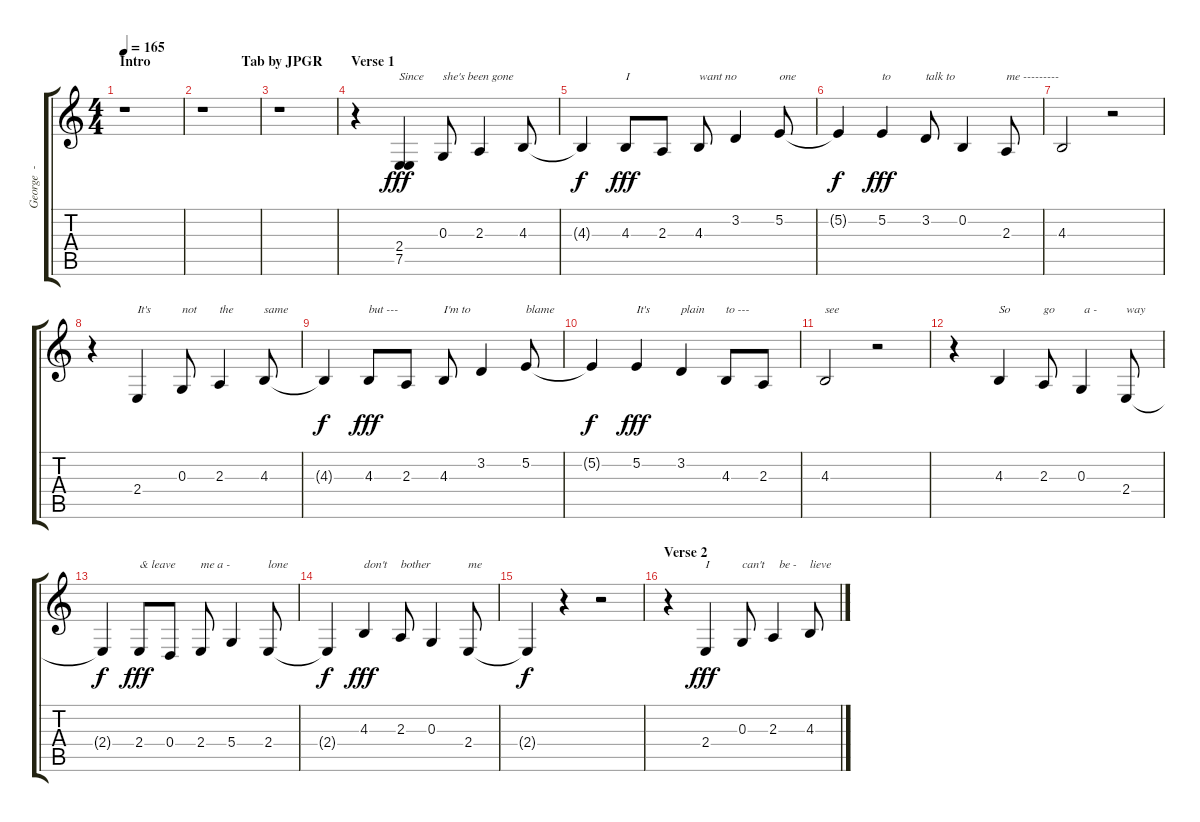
\track ("George  - Vocals" "George  - ") {instrument altosax}
\staff {score tabs}
\tuning (E4 B3 G3 D3 A2 E2) {hide}
\ts (4 4)
\section ("" "Intro                          Tab by JPGR")
\tempo 165
\clef g2
\ks c
r.1{dy fff instrument altosax} |
r.1 |
r.1 |
\section ("" "Verse 1")
r.4 (2.4 7.5).4{txt "Since"} 0.3.8{txt "she's been gone"} 2.3.4 4.3.8 |
4.3{t}.4{dy f} 4.3.8{txt "I" dy fff} 2.3.8 4.3.8{txt "want no"} 3.2.4 5.2.8{txt "one"} |
5.2{t}.4{dy f} 5.2.4{txt "to" dy fff} 3.2.8{txt "talk to"} 0.2.4 2.3.8{txt "me ---------"} |
4.3.2 r.2 |
r.4 2.4.4{txt "It's"} 0.3.8{txt "not"} 2.3.4{txt "the"} 4.3.8{txt "same"} |
4.3{t}.4{dy f} 4.3.8{txt "but ---" dy fff} 2.3.8 4.3.8{txt "I'm to"} 3.2.4 5.2.8{txt "blame"} |
5.2{t}.4{dy f} 5.2.4{txt "It's" dy fff} 3.2.4{txt "plain"} 4.3.8{txt "to ---"} 2.3.8 |
4.3.2{txt "see"} r.2 |
r.4 4.3.4{txt "So"} 2.3.8{txt "go"} 0.3.4{txt " a -"} 2.4.8{txt "way"} |
2.4{t}.4{dy f} 2.4.8{txt "& leave" dy fff} 0.4.8 2.4.8{txt "me a -"} 5.4.4 2.4.8{txt "lone"} |
2.4{t}.4{dy f} 4.3.4{txt "don't" dy fff} 2.3.8{txt "bother"} 0.3.4 2.4.8{txt "me"} |
2.4{t}.4{dy f} r.4 r.2 |
\section ("" "Verse 2")
r.4 2.4.4{txt "I" dy fff} 0.3.8{txt "can't"} 2.3.4{txt "  be -"} 4.3.8{txt "lieve"}
